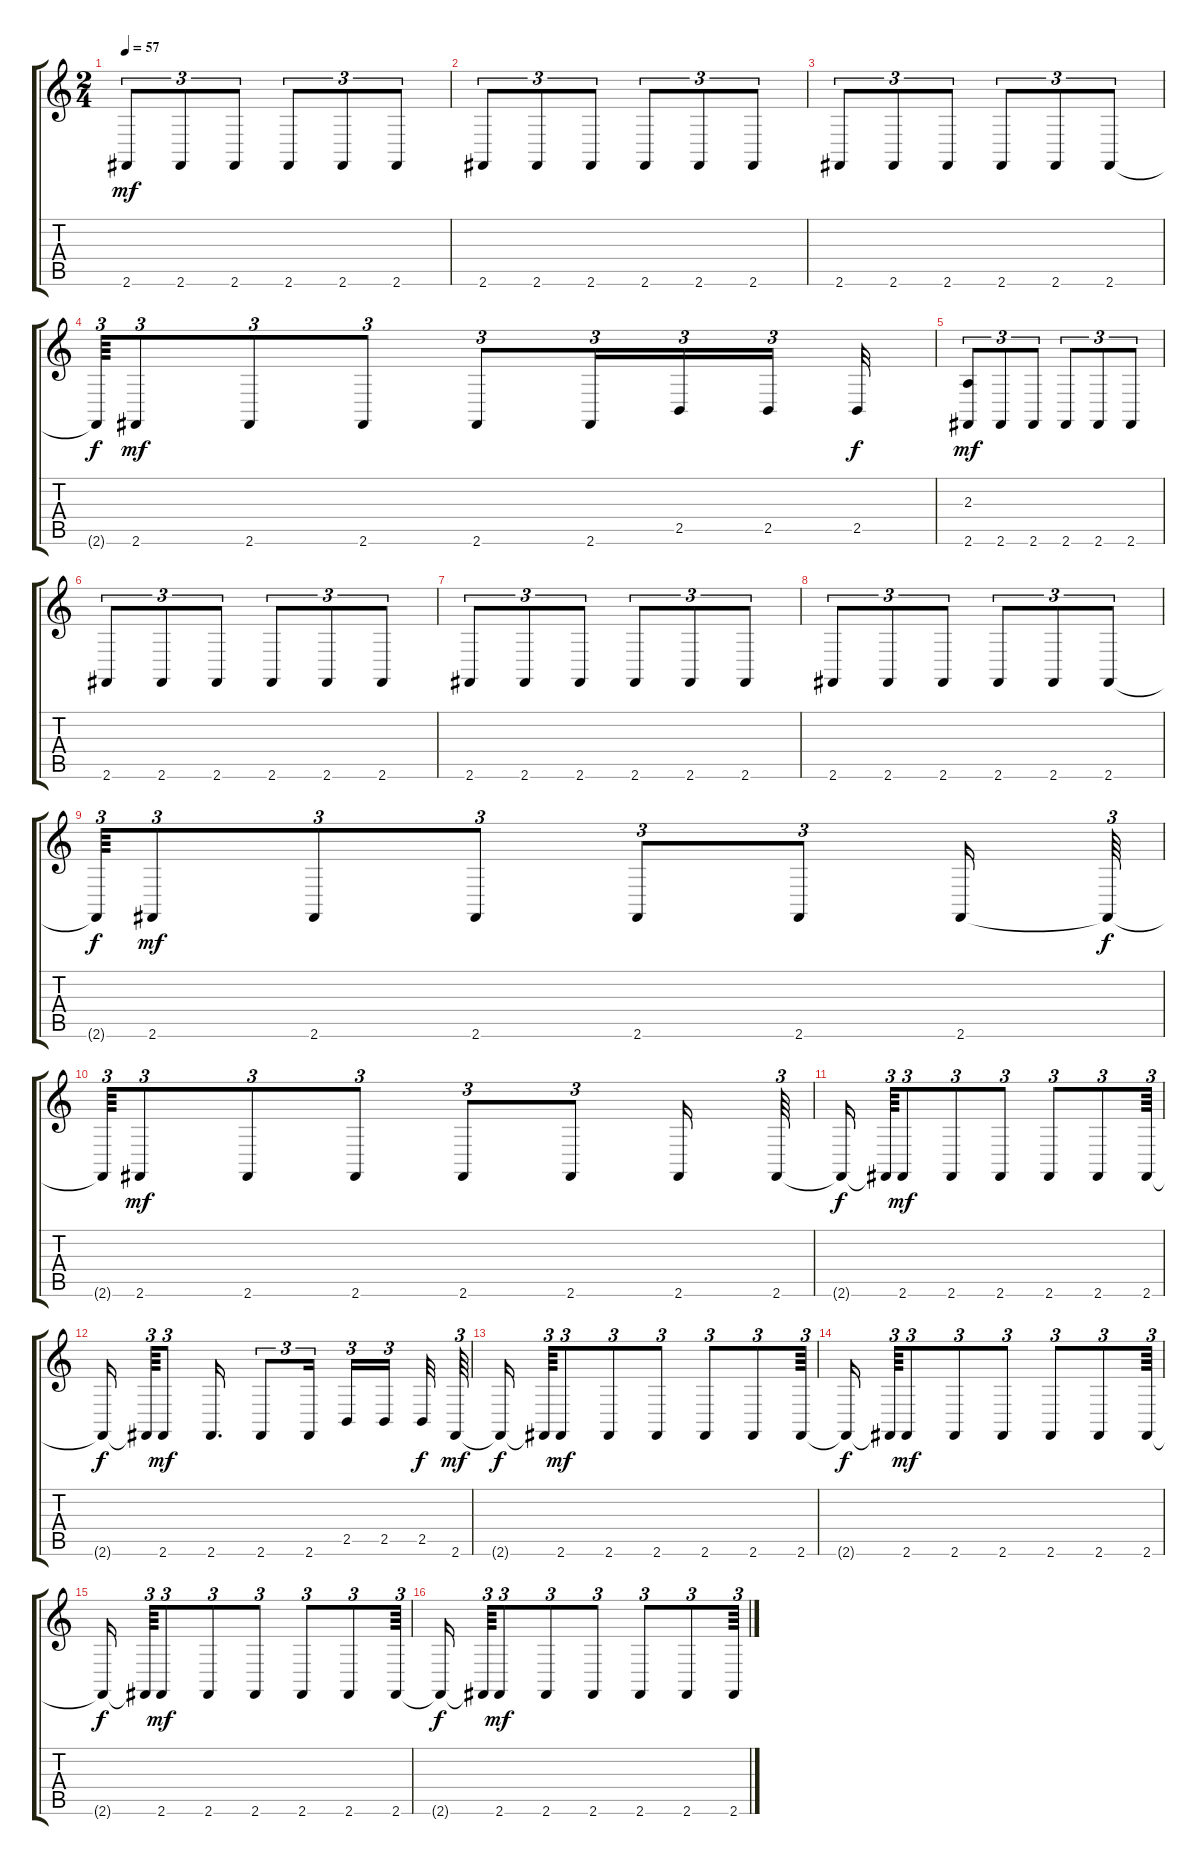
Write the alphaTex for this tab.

\track "" {instrument acousticgrandpiano}
\staff {score tabs}
\tuning (E4 B3 G3 D3 A2 E2) {hide}
\ts (2 4)
\tempo 57
\clef g2
\ks c
2.6.8{tu (3 2) dy mf} 2.6.8{tu (3 2)} 2.6.8{tu (3 2)} 2.6.8{tu (3 2)} 2.6.8{tu (3 2)} 2.6.8{tu (3 2)} |
2.6.8{tu (3 2)} 2.6.8{tu (3 2)} 2.6.8{tu (3 2)} 2.6.8{tu (3 2)} 2.6.8{tu (3 2)} 2.6.8{tu (3 2)} |
2.6.8{tu (3 2)} 2.6.8{tu (3 2)} 2.6.8{tu (3 2)} 2.6.8{tu (3 2)} 2.6.8{tu (3 2)} 2.6.8{tu (3 2)} |
2.6{t}.64{tu (3 2) dy f} 2.6.8{tu (3 2) dy mf} 2.6.8{tu (3 2)} 2.6.8{tu (3 2)} 2.6.8{tu (3 2)} 2.6.16{tu (3 2)} 2.5.16{tu (3 2)} 2.5.16{tu (3 2)} 2.5.32{dy f} |
(2.3 2.6).8{tu (3 2) dy mf} 2.6.8{tu (3 2)} 2.6.8{tu (3 2)} 2.6.8{tu (3 2)} 2.6.8{tu (3 2)} 2.6.8{tu (3 2)} |
2.6.8{tu (3 2)} 2.6.8{tu (3 2)} 2.6.8{tu (3 2)} 2.6.8{tu (3 2)} 2.6.8{tu (3 2)} 2.6.8{tu (3 2)} |
2.6.8{tu (3 2)} 2.6.8{tu (3 2)} 2.6.8{tu (3 2)} 2.6.8{tu (3 2)} 2.6.8{tu (3 2)} 2.6.8{tu (3 2)} |
2.6.8{tu (3 2)} 2.6.8{tu (3 2)} 2.6.8{tu (3 2)} 2.6.8{tu (3 2)} 2.6.8{tu (3 2)} 2.6.8{tu (3 2)} |
2.6{t}.64{tu (3 2) dy f} 2.6.8{tu (3 2) dy mf} 2.6.8{tu (3 2)} 2.6.8{tu (3 2)} 2.6.8{tu (3 2)} 2.6.8{tu (3 2)} 2.6.16 2.6{t}.64{tu (3 2) dy f} |
2.6{t}.64{tu (3 2)} 2.6.8{tu (3 2) dy mf} 2.6.8{tu (3 2)} 2.6.8{tu (3 2)} 2.6.8{tu (3 2)} 2.6.8{tu (3 2)} 2.6.16 2.6.64{tu (3 2)} |
2.6{t}.16{dy f} 2.6{t}.64{tu (3 2)} 2.6.8{tu (3 2) dy mf} 2.6.8{tu (3 2)} 2.6.8{tu (3 2)} 2.6.8{tu (3 2)} 2.6.8{tu (3 2)} 2.6.64{tu (3 2)} |
2.6{t}.16{dy f} 2.6{t}.64{tu (3 2)} 2.6.8{tu (3 2) dy mf} 2.6.16{d} 2.6.8{tu (3 2)} 2.6.16{tu (3 2)} 2.5.16{tu (3 2)} 2.5.16{tu (3 2)} 2.5.32{dy f} 2.6.64{tu (3 2) dy mf} |
2.6{t}.16{dy f} 2.6{t}.64{tu (3 2)} 2.6.8{tu (3 2) dy mf} 2.6.8{tu (3 2)} 2.6.8{tu (3 2)} 2.6.8{tu (3 2)} 2.6.8{tu (3 2)} 2.6.64{tu (3 2)} |
2.6{t}.16{dy f} 2.6{t}.64{tu (3 2)} 2.6.8{tu (3 2) dy mf} 2.6.8{tu (3 2)} 2.6.8{tu (3 2)} 2.6.8{tu (3 2)} 2.6.8{tu (3 2)} 2.6.64{tu (3 2)} |
2.6{t}.16{dy f} 2.6{t}.64{tu (3 2)} 2.6.8{tu (3 2) dy mf} 2.6.8{tu (3 2)} 2.6.8{tu (3 2)} 2.6.8{tu (3 2)} 2.6.8{tu (3 2)} 2.6.64{tu (3 2)} |
2.6{t}.16{dy f} 2.6{t}.64{tu (3 2)} 2.6.8{tu (3 2) dy mf} 2.6.8{tu (3 2)} 2.6.8{tu (3 2)} 2.6.8{tu (3 2)} 2.6.8{tu (3 2)} 2.6.64{tu (3 2)}
